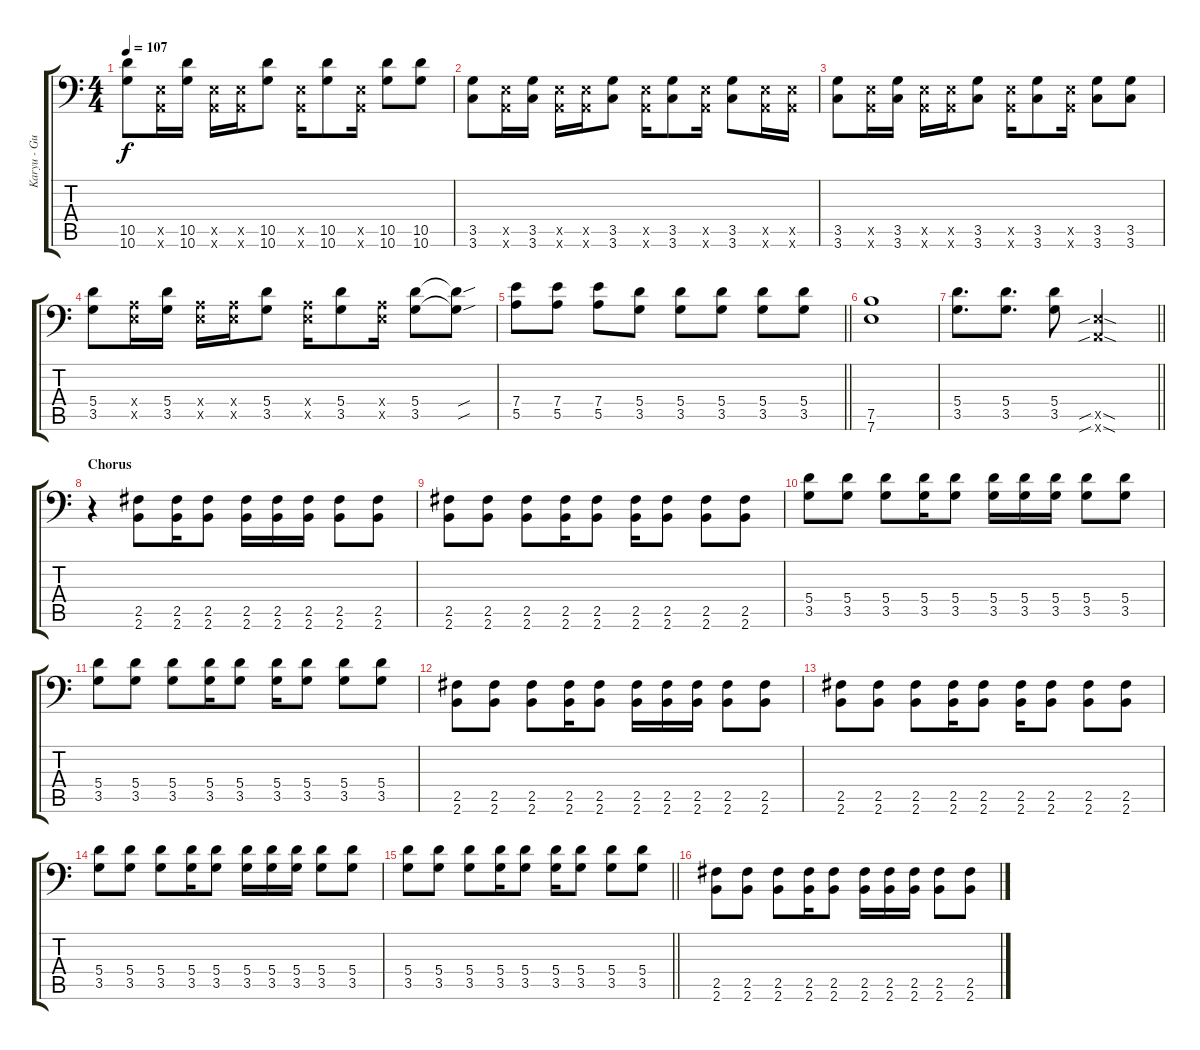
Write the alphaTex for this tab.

\track ("Karyu - Guitar 3" "Karyu - Gu") {instrument distortionguitar}
\staff {score tabs}
\tuning (B3 Gb3 D3 A2 E2 A1) {hide}
\ts (4 4)
\tempo 107
\clef f4
\ks c
(10.5 10.6).8{dy f} (0.5{x} 0.6{x}).16 (10.5 10.6).16 (0.5{x} 0.6{x}).16 (0.5{x} 0.6{x}).16 (10.5 10.6).8 (0.5{x} 0.6{x}).16 (10.5 10.6).8 (0.5{x} 0.6{x}).16 (10.5 10.6).8 (10.5 10.6).8 |
(3.5 3.6).8 (0.5{x} 0.6{x}).16 (3.5 3.6).16 (0.5{x} 0.6{x}).16 (0.5{x} 0.6{x}).16 (3.5 3.6).8 (0.5{x} 0.6{x}).16 (3.5 3.6).8 (0.5{x} 0.6{x}).16 (3.5 3.6).8 (0.5{x} 0.6{x}).16 (0.5{x} 0.6{x}).16 |
(3.5 3.6).8 (0.5{x} 0.6{x}).16 (3.5 3.6).16 (0.5{x} 0.6{x}).16 (0.5{x} 0.6{x}).16 (3.5 3.6).8 (0.5{x} 0.6{x}).16 (3.5 3.6).8 (0.5{x} 0.6{x}).16 (3.5 3.6).8 (3.5 3.6).8 |
(5.4 3.5).8 (0.4{x} 0.5{x}).16 (5.4 3.5).16 (0.4{x} 0.5{x}).16 (0.4{x} 0.5{x}).16 (5.4 3.5).8 (0.4{x} 0.5{x}).16 (5.4 3.5).8 (0.4{x} 0.5{x}).16 (5.4 3.5).8 (5.4{sou t} 3.5{sou t}).8 |
\barLineRight lightlight
(7.4 5.5).8 (7.4 5.5).8 (7.4 5.5).8 (5.4 3.5).8 (5.4 3.5).8 (5.4 3.5).8 (5.4 3.5).8 (5.4 3.5).8 |
(7.5 7.6).1 |
\barLineRight lightlight
(5.4 3.5).8{d} (5.4 3.5).8{d} (5.4 3.5).8 (0.5{sib sod x} 0.6{sib sod x}).2 |
\section ("" "Chorus")
r.4 (2.5 2.6).8 (2.5 2.6).16 (2.5 2.6).8 (2.5 2.6).16 (2.5 2.6).16 (2.5 2.6).16 (2.5 2.6).8 (2.5 2.6).8 |
(2.5 2.6).8 (2.5 2.6).8 (2.5 2.6).8 (2.5 2.6).16 (2.5 2.6).8 (2.5 2.6).16 (2.5 2.6).8 (2.5 2.6).8 (2.5 2.6).8 |
(5.4 3.5).8 (5.4 3.5).8 (5.4 3.5).8 (5.4 3.5).16 (5.4 3.5).8 (5.4 3.5).16 (5.4 3.5).16 (5.4 3.5).16 (5.4 3.5).8 (5.4 3.5).8 |
(5.4 3.5).8 (5.4 3.5).8 (5.4 3.5).8 (5.4 3.5).16 (5.4 3.5).8 (5.4 3.5).16 (5.4 3.5).8 (5.4 3.5).8 (5.4 3.5).8 |
(2.5 2.6).8 (2.5 2.6).8 (2.5 2.6).8 (2.5 2.6).16 (2.5 2.6).8 (2.5 2.6).16 (2.5 2.6).16 (2.5 2.6).16 (2.5 2.6).8 (2.5 2.6).8 |
(2.5 2.6).8 (2.5 2.6).8 (2.5 2.6).8 (2.5 2.6).16 (2.5 2.6).8 (2.5 2.6).16 (2.5 2.6).8 (2.5 2.6).8 (2.5 2.6).8 |
(5.4 3.5).8 (5.4 3.5).8 (5.4 3.5).8 (5.4 3.5).16 (5.4 3.5).8 (5.4 3.5).16 (5.4 3.5).16 (5.4 3.5).16 (5.4 3.5).8 (5.4 3.5).8 |
\barLineRight lightlight
(5.4 3.5).8 (5.4 3.5).8 (5.4 3.5).8 (5.4 3.5).16 (5.4 3.5).8 (5.4 3.5).16 (5.4 3.5).8 (5.4 3.5).8 (5.4 3.5).8 |
\section ("" "")
(2.5 2.6).8 (2.5 2.6).8 (2.5 2.6).8 (2.5 2.6).16 (2.5 2.6).8 (2.5 2.6).16 (2.5 2.6).16 (2.5 2.6).16 (2.5 2.6).8 (2.5 2.6).8
